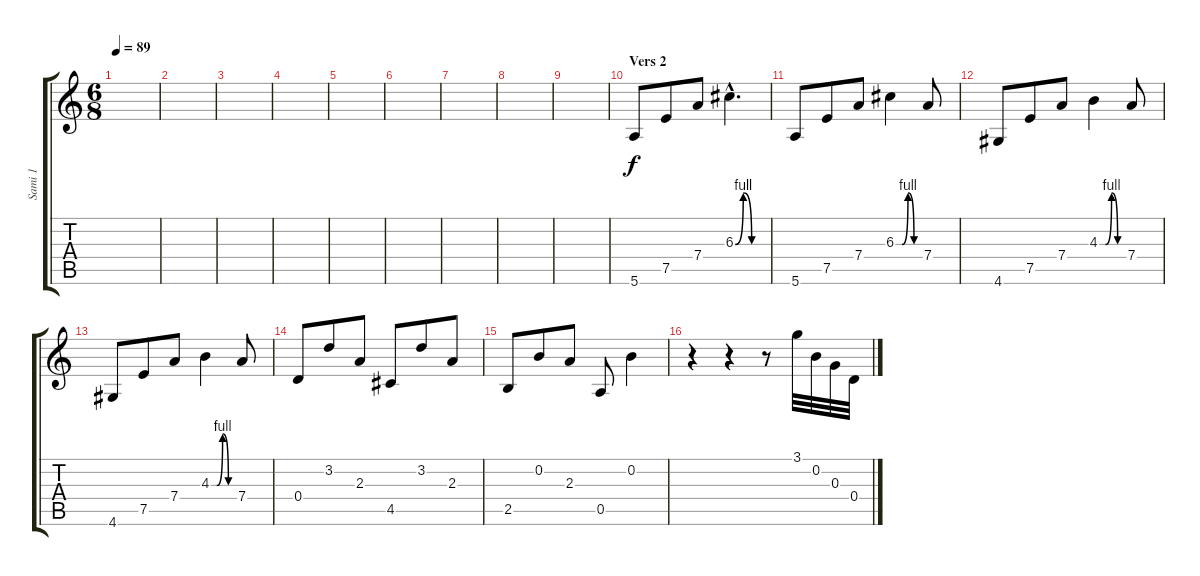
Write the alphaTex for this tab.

\track ("Sami 1" "Sami 1") {instrument electricguitarclean}
\staff {score tabs}
\tuning (E4 B3 G3 D3 A2 E2) {hide}
\ts (6 8)
\tempo 89
\clef g2
\ks c
|
|
|
|
|
|
|
|
|
\section ("" "Vers 2")
5.6.8 7.5.8 7.4.8 6.3{be (custom 0 0 15 4 31 0 38 0 45 0 60 0) hac}.4{d} |
5.6.8 7.5.8 7.4.8 6.3{be (custom 0 0 15 0 30 4 45 0 60 0)}.4 7.4.8 |
4.6.8 7.5.8 7.4.8 4.3{be (custom 0 0 15 0 30 4 45 0 60 0)}.4 7.4.8 |
4.6.8 7.5.8 7.4.8 4.3{be (custom 0 0 15 0 30 4 45 0 60 0)}.4 7.4.8 |
0.4.8 3.2.8 2.3.8 4.5.8 3.2.8 2.3.8 |
2.5.8 0.2.8 2.3.8 0.5.8 0.2.4 |
r.4 r.4 r.8 3.1.32 0.2.32 0.3.32 0.4.32
